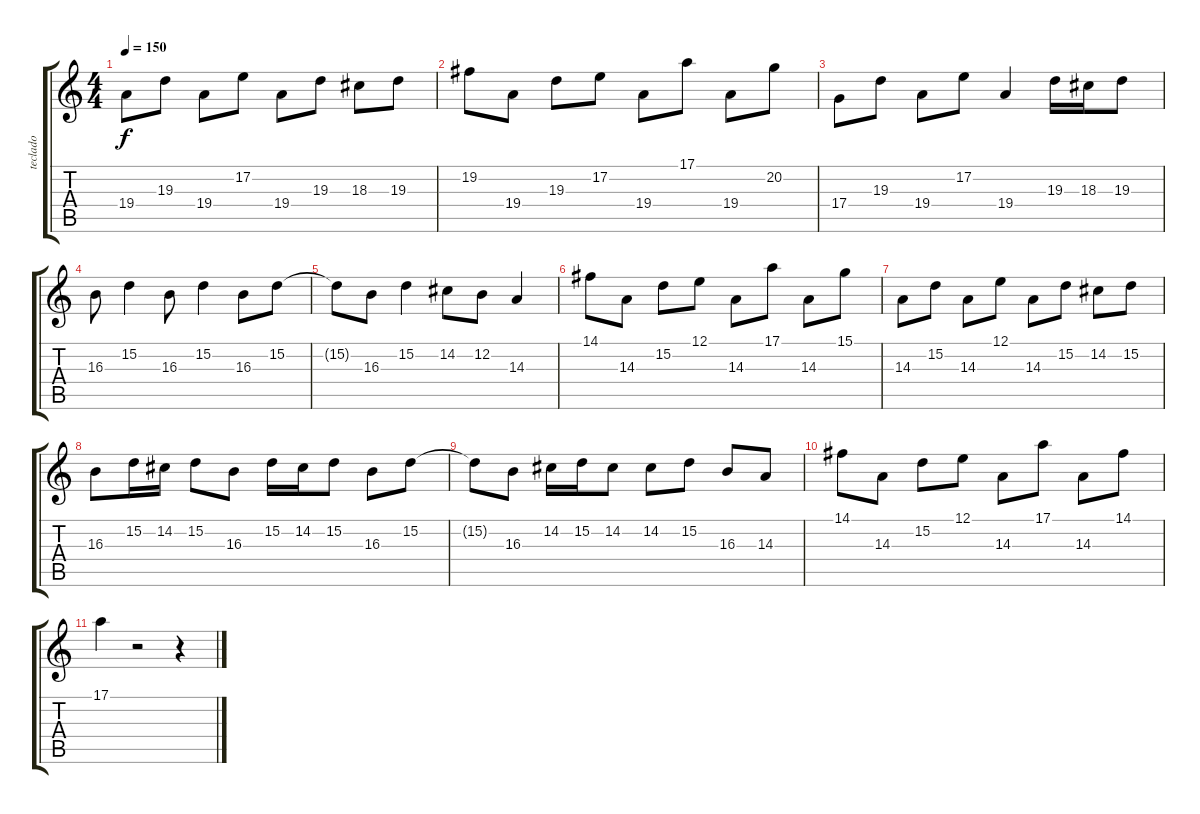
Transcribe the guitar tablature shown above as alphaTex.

\track ("teclado" "teclado") {instrument stringensemble1}
\staff {score tabs}
\tuning (E4 B3 G3 D3 A2 E2) {hide}
\ts (4 4)
\tempo 150
\clef g2
\ks c
19.4.8{dy f} 19.3.8 19.4.8 17.2.8 19.4.8 19.3.8 18.3.8 19.3.8 |
19.2.8 19.4.8 19.3.8 17.2.8 19.4.8 17.1.8 19.4.8 20.2.8 |
17.4.8 19.3.8 19.4.8 17.2.8 19.4.4 19.3.16 18.3.16 19.3.8 |
16.3.8 15.2.4 16.3.8 15.2.4 16.3.8 15.2.8 |
15.2{t}.8 16.3.8 15.2.4 14.2.8 12.2.8 14.3.4 |
14.1.8 14.3.8 15.2.8 12.1.8 14.3.8 17.1.8 14.3.8 15.1.8 |
14.3.8 15.2.8 14.3.8 12.1.8 14.3.8 15.2.8 14.2.8 15.2.8 |
16.3.8 15.2.16 14.2.16 15.2.8 16.3.8 15.2.16 14.2.16 15.2.8 16.3.8 15.2.8 |
15.2{t}.8 16.3.8 14.2.16 15.2.16 14.2.8 14.2.8 15.2.8 16.3.8 14.3.8 |
14.1.8 14.3.8 15.2.8 12.1.8 14.3.8 17.1.8 14.3.8 14.1.8 |
17.1.4 r.2 r.4
